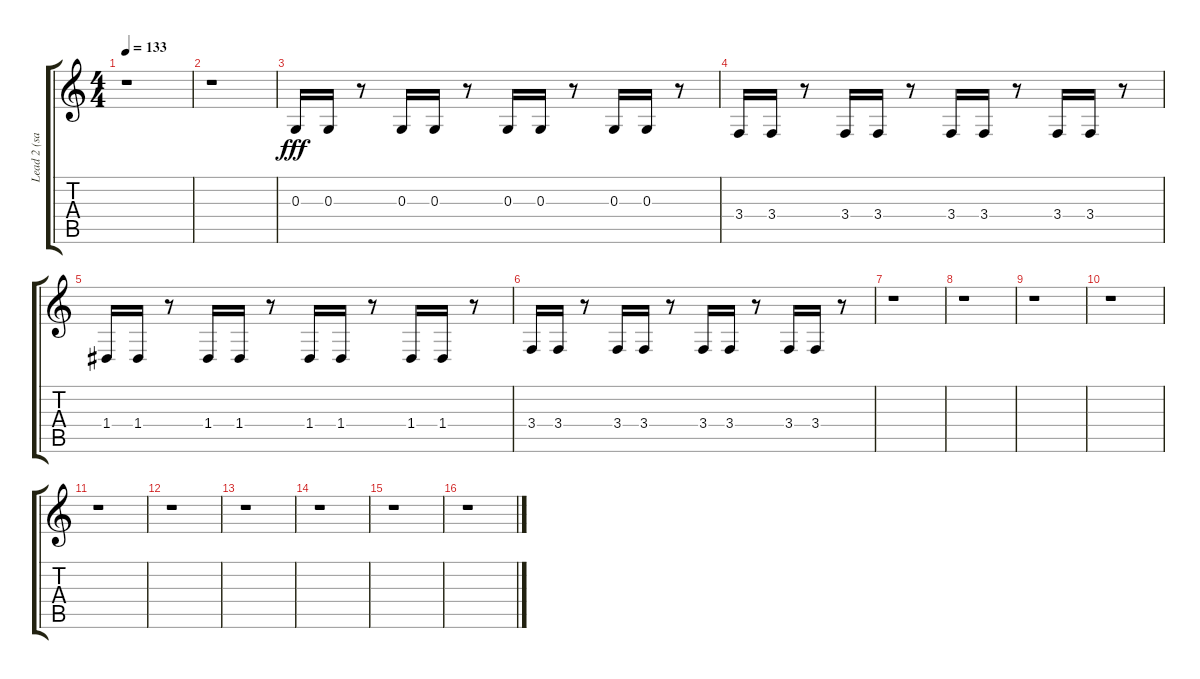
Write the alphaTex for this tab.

\track ("Lead 2 (sawtooth)" "Lead 2 (sa") {instrument lead2sawtooth}
\staff {score tabs}
\tuning (E4 B3 G3 D3 A2 E2) {hide}
\ts (4 4)
\tempo 133
\clef g2
\ks c
r.1{dy fff} |
r.1 |
0.3.16 0.3.16 r.8 0.3.16 0.3.16 r.8 0.3.16 0.3.16 r.8 0.3.16 0.3.16 r.8 |
3.4.16 3.4.16 r.8 3.4.16 3.4.16 r.8 3.4.16 3.4.16 r.8 3.4.16 3.4.16 r.8 |
1.4.16 1.4.16 r.8 1.4.16 1.4.16 r.8 1.4.16 1.4.16 r.8 1.4.16 1.4.16 r.8 |
3.4.16 3.4.16 r.8 3.4.16 3.4.16 r.8 3.4.16 3.4.16 r.8 3.4.16 3.4.16 r.8 |
r.1 |
r.1 |
r.1 |
r.1 |
r.1 |
r.1 |
r.1 |
r.1 |
r.1 |
r.1
